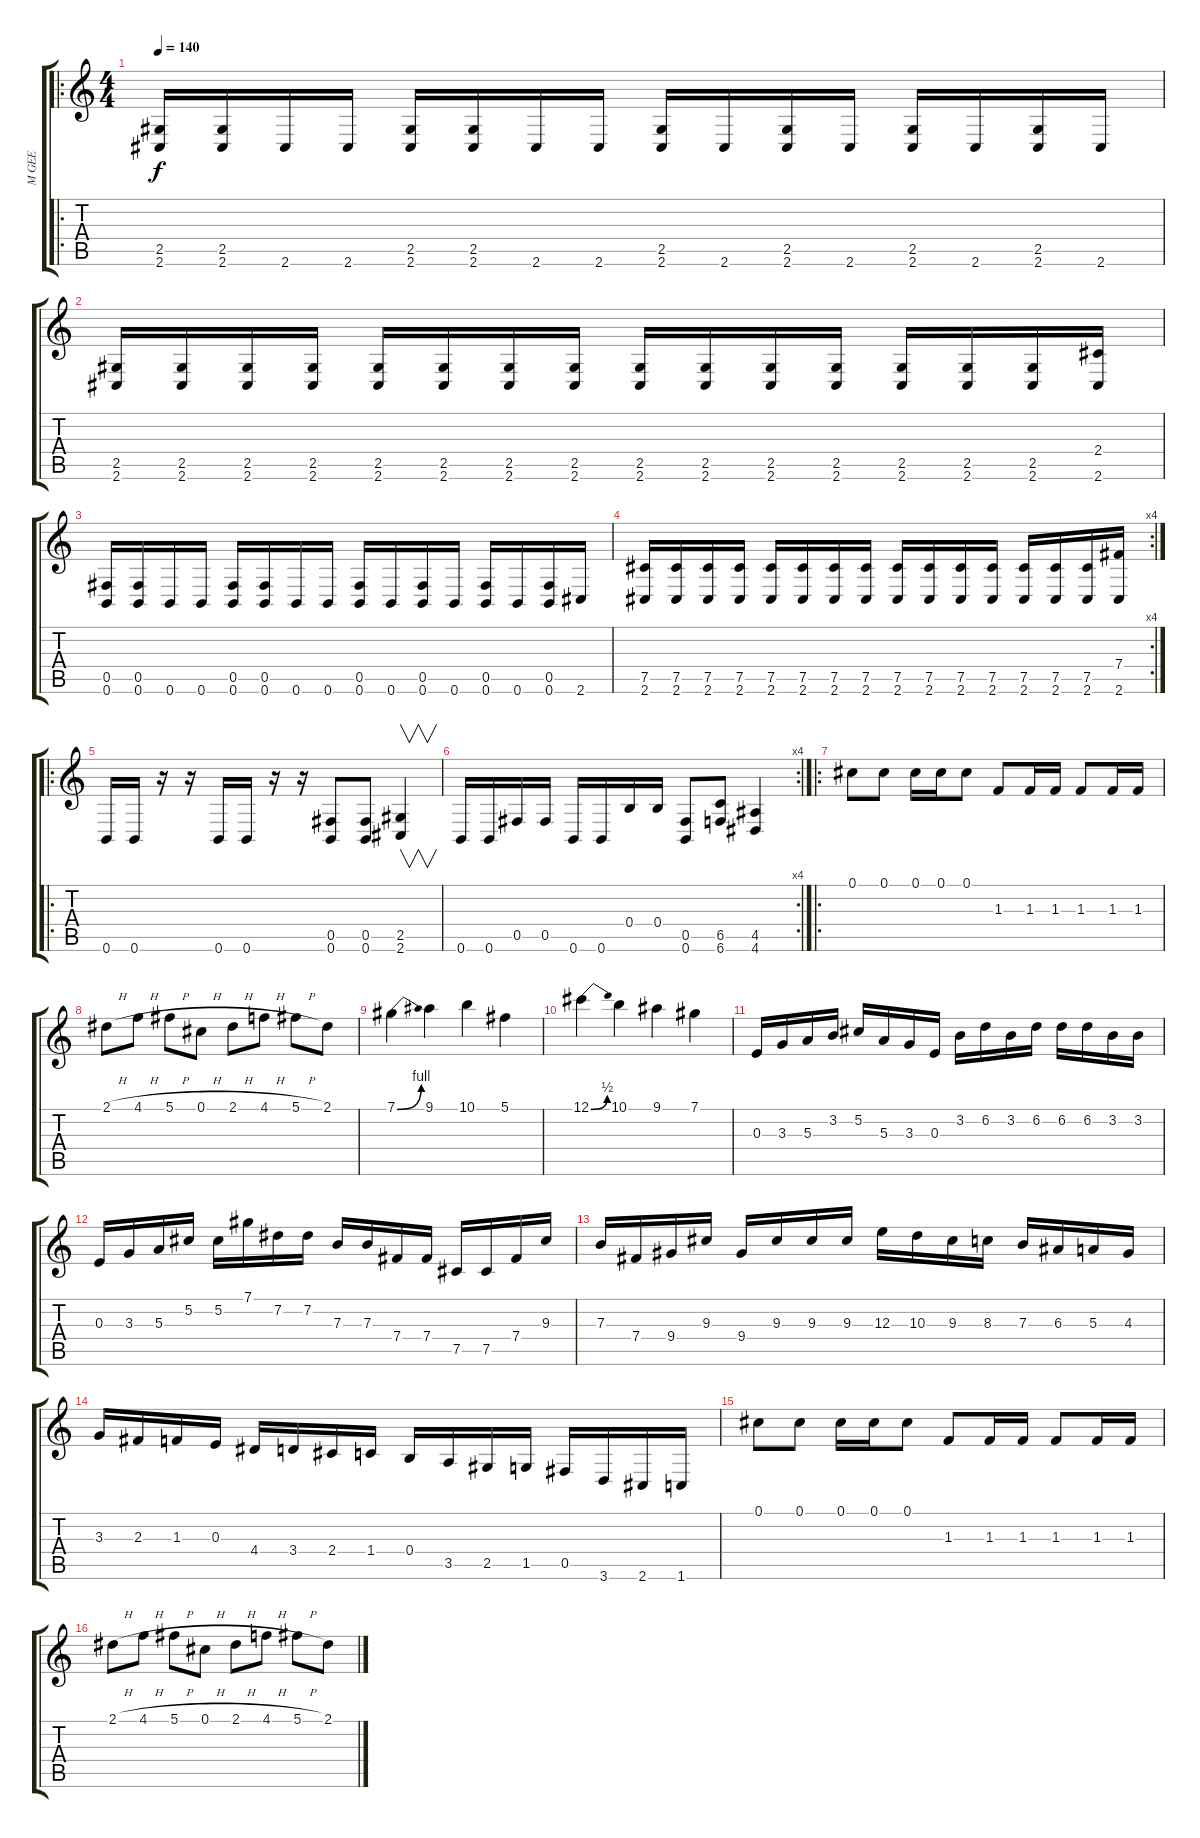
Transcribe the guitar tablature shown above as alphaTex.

\track ("M GEE" "M GEE") {instrument distortionguitar}
\staff {score tabs}
\tuning (Db4 Ab3 E3 B2 Gb2 B1) {hide}
\ro
\ts (4 4)
\tempo 140
\clef g2
\ks c
(2.5 2.6).16{dy f} (2.5 2.6).16 2.6.16 2.6.16 (2.5 2.6).16 (2.5 2.6).16 2.6.16 2.6.16 (2.5 2.6).16 2.6.16 (2.5 2.6).16 2.6.16 (2.5 2.6).16 2.6.16 (2.5 2.6).16 2.6.16 |
(2.5 2.6).16 (2.5 2.6).16 (2.5 2.6).16 (2.5 2.6).16 (2.5 2.6).16 (2.5 2.6).16 (2.5 2.6).16 (2.5 2.6).16 (2.5 2.6).16 (2.5 2.6).16 (2.5 2.6).16 (2.5 2.6).16 (2.5 2.6).16 (2.5 2.6).16 (2.5 2.6).16 (2.4 2.6).16 |
(0.5 0.6).16 (0.5 0.6).16 0.6.16 0.6.16 (0.5 0.6).16 (0.5 0.6).16 0.6.16 0.6.16 (0.5 0.6).16 0.6.16 (0.5 0.6).16 0.6.16 (0.5 0.6).16 0.6.16 (0.5 0.6).16 2.6.16 |
\rc 4
(7.5 2.6).16 (7.5 2.6).16 (7.5 2.6).16 (7.5 2.6).16 (7.5 2.6).16 (7.5 2.6).16 (7.5 2.6).16 (7.5 2.6).16 (7.5 2.6).16 (7.5 2.6).16 (7.5 2.6).16 (7.5 2.6).16 (7.5 2.6).16 (7.5 2.6).16 (7.5 2.6).16 (7.4 2.6).16 |
\ro
0.6.16 0.6.16 r.16 r.16 0.6.16 0.6.16 r.16 r.16 (0.5 0.6).8 (0.5 0.6).8 (2.5 2.6).4{v} |
\rc 4
0.6.16 0.6.16 0.5.16 0.5.16 0.6.16 0.6.16 0.4.16 0.4.16 (0.5 0.6).8 (6.5 6.6).8 (4.5 4.6).4 |
\ro
0.1.8{volume 12 balance 0 instrument overdrivenguitar} 0.1.8 0.1.16 0.1.16 0.1.8 1.3.8 1.3.16 1.3.16 1.3.8 1.3.16 1.3.16 |
2.1{h}.8 4.1{h}.8 5.1{h}.8 0.1{h}.8 2.1{h}.8 4.1{h}.8 5.1{h}.8 2.1.8 |
7.1{be (bend 0 0 60 4)}.4 9.1.4 10.1.4 5.1.4 |
12.1{be (bend 0 0 60 2)}.4 10.1.4 9.1.4 7.1.4 |
0.3.16 3.3.16 5.3.16 3.2.16 5.2.16 5.3.16 3.3.16 0.3.16 3.2.16 6.2.16 3.2.16 6.2.16 6.2.16 6.2.16 3.2.16 3.2.16 |
0.3.16 3.3.16 5.3.16 5.2.16 5.2.16 7.1.16 7.2.16 7.2.16 7.3.16 7.3.16 7.4.16 7.4.16 7.5.16 7.5.16 7.4.16 9.3.16 |
7.3.16 7.4.16 9.4.16 9.3.16 9.4.16 9.3.16 9.3.16 9.3.16 12.3.16 10.3.16 9.3.16 8.3.16 7.3.16 6.3.16 5.3.16 4.3.16 |
3.3.16 2.3.16 1.3.16 0.3.16 4.4.16 3.4.16 2.4.16 1.4.16 0.4.16 3.5.16 2.5.16 1.5.16 0.5.16 3.6.16 2.6.16 1.6.16 |
0.1.8{volume 12 balance 0 instrument overdrivenguitar} 0.1.8 0.1.16 0.1.16 0.1.8 1.3.8 1.3.16 1.3.16 1.3.8 1.3.16 1.3.16 |
2.1{h}.8 4.1{h}.8 5.1{h}.8 0.1{h}.8 2.1{h}.8 4.1{h}.8 5.1{h}.8 2.1.8
